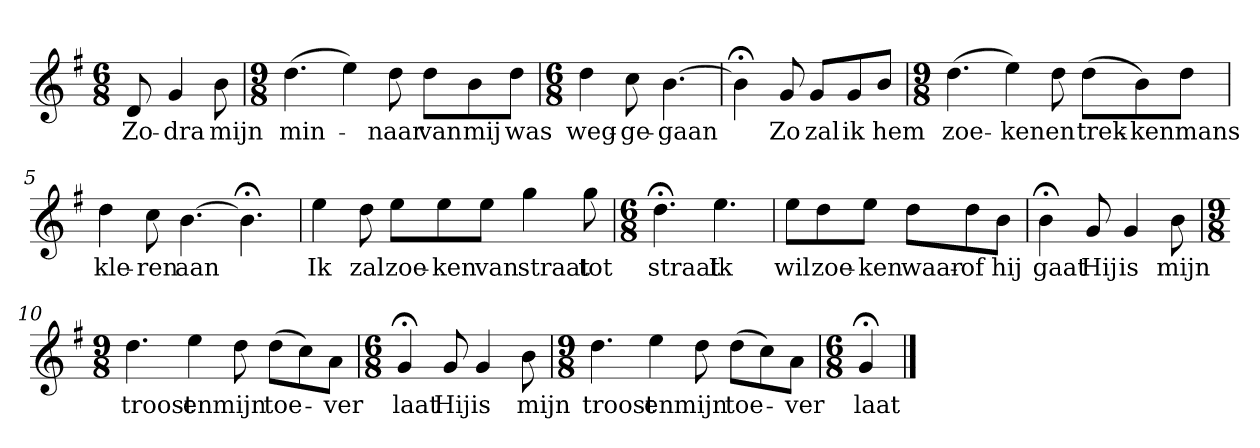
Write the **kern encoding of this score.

**kern	**text
*part1	*part1
*staff1	*staff1
*k[f#]	*
*G:	*
*M6/8	*
*MM120	*
=	=
8d	Zo-
4g	-dra
8b	mijn
=1	=1
*M9/8	*
(4.dd	min-
4ee)	.
8dd	-naar
8ddL	van
8b	mij
8ddJ	was
=2	=2
*M6/8	*
4dd	weg-
8cc	-ge-
[4.b	-gaan
=3	=3
4b;<]	.
8g	Zo
8gL	zal
8g	ik
8bJ	hem
=4	=4
*M9/8	*
(4.dd	zoe-
4ee)	-ken
8dd	en
(8ddL	trek-
8b)	-ken
8ddJ	mans
=5	=5
4dd	kle-
8cc	-ren
[4.b	aan
4.b;<]	.
=6	=6
4ee	Ik
8dd	zal
8eeL	zoe-
8ee	-ken
8eeJ	van
4gg	straat
8gg	tot
=7	=7
*M6/8	*
4.dd;<	straat
4.ee	Ik
=8	=8
8eeL	wil
8dd	zoe-
8eeJ	-ken
8ddL	waar-
8dd	-of
8bJ	hij
=9	=9
4b;<	gaat
8g	Hij
4g	is
8b	mijn
=10	=10
*M9/8	*
4.dd	troost
4ee	en
8dd	mijn
(8ddL	toe-
8cc)	.
8aJ	-ver
=11	=11
*M6/8	*
4g;<	laat
8g	Hij
4g	is
8b	mijn
=12	=12
*M9/8	*
4.dd	troost
4ee	en
8dd	mijn
(8ddL	toe-
8cc)	.
8aJ	-ver
=13	=13
*M6/8	*
4g;<	laat
==	==
*-	*-
